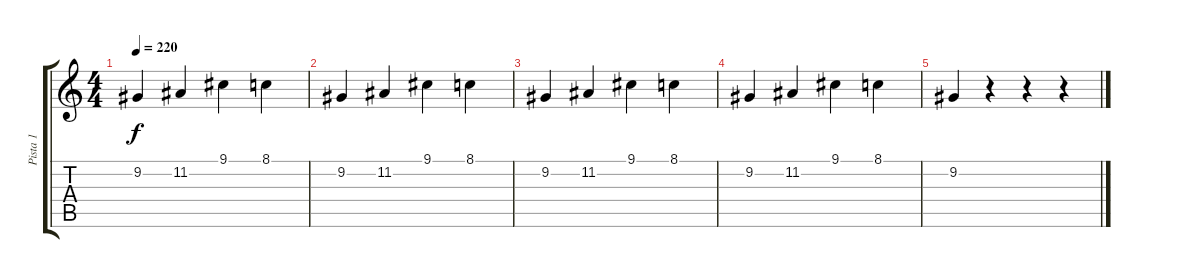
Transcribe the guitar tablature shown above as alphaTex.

\track ("Pista 1" "Pista 1") {instrument acousticgrandpiano}
\staff {score tabs}
\tuning (E4 B3 G3 D3 A2 E2) {hide}
\ts (4 4)
\tempo 220
\clef g2
\ks c
9.2.4{dy f} 11.2.4 9.1.4 8.1.4 |
9.2.4 11.2.4 9.1.4 8.1.4 |
9.2.4 11.2.4 9.1.4 8.1.4 |
9.2.4 11.2.4 9.1.4 8.1.4 |
9.2.4 r.4 r.4 r.4
